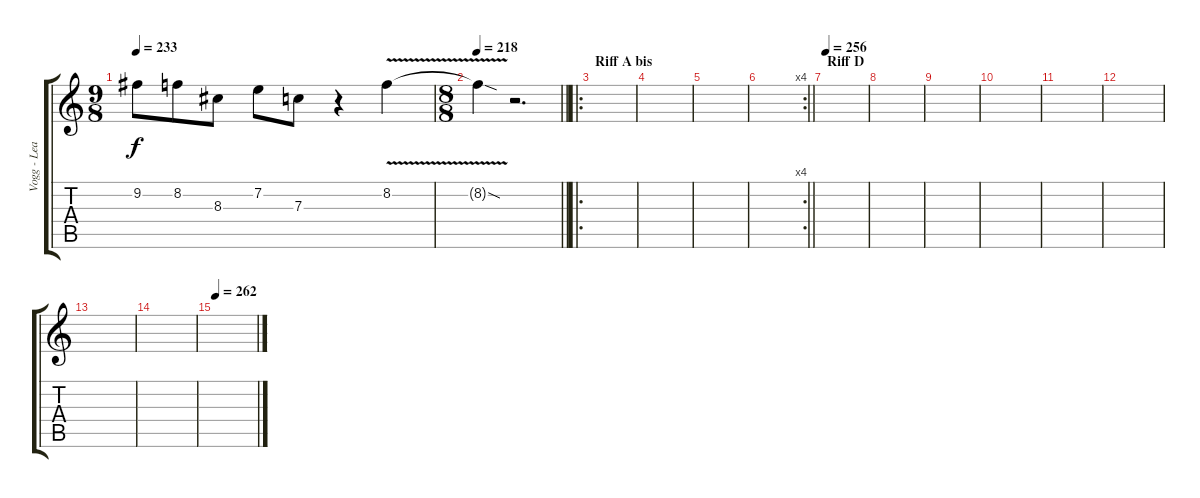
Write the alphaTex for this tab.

\track ("Vogg - Lead" "Vogg - Lea") {instrument distortionguitar}
\staff {score tabs}
\tuning (D4 A3 F3 C3 G2 D2) {hide}
\ts (9 8)
\tempo 233
\clef g2
\ks c
9.2.8{dy f} 8.2.8 8.3.8 7.2.8 7.3.8 r.4 8.2{v}.4 |
\ts (8 8)
\tempo 218
\barLineRight lightlight
8.2{sod t}.4 r.2{d} |
\ro
\section ("" "Riff A bis")
|
|
|
\rc 4
\barLineRight lightlight
|
\section ("" "Riff D")
\tempo 256
|
|
|
|
|
|
|
|
\tempo 262
